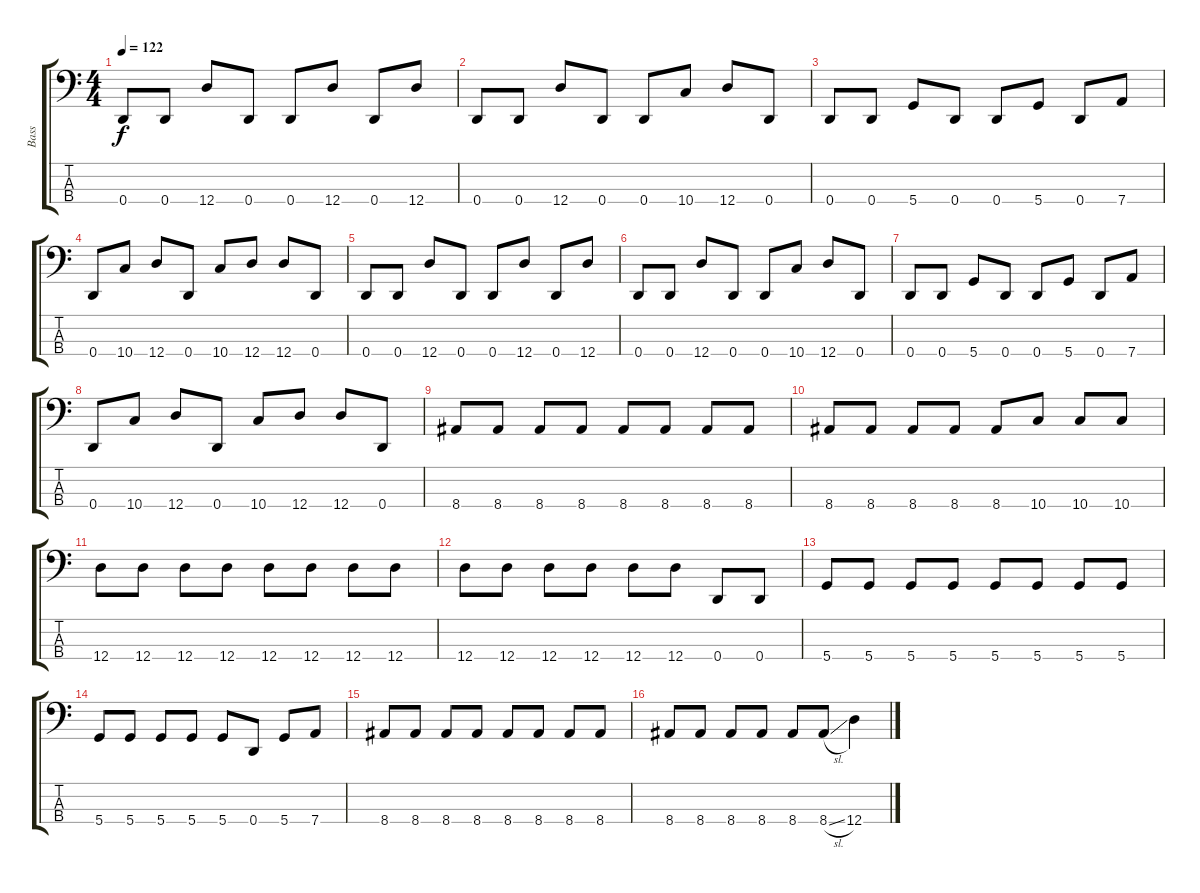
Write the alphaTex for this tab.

\track ("Bass" "Bass") {instrument electricbassfinger}
\staff {score tabs}
\tuning (G2 D2 A1 D1) {hide}
\ts (4 4)
\tempo 122
\clef f4
\ks c
0.4.8{dy f} 0.4.8 12.4.8 0.4.8 0.4.8 12.4.8 0.4.8 12.4.8 |
0.4.8 0.4.8 12.4.8 0.4.8 0.4.8 10.4.8 12.4.8 0.4.8 |
0.4.8 0.4.8 5.4.8 0.4.8 0.4.8 5.4.8 0.4.8 7.4.8 |
0.4.8 10.4.8 12.4.8 0.4.8 10.4.8 12.4.8 12.4.8 0.4.8 |
0.4.8 0.4.8 12.4.8 0.4.8 0.4.8 12.4.8 0.4.8 12.4.8 |
0.4.8 0.4.8 12.4.8 0.4.8 0.4.8 10.4.8 12.4.8 0.4.8 |
0.4.8 0.4.8 5.4.8 0.4.8 0.4.8 5.4.8 0.4.8 7.4.8 |
0.4.8 10.4.8 12.4.8 0.4.8 10.4.8 12.4.8 12.4.8 0.4.8 |
8.4.8 8.4.8 8.4.8 8.4.8 8.4.8 8.4.8 8.4.8 8.4.8 |
8.4.8 8.4.8 8.4.8 8.4.8 8.4.8 10.4.8 10.4.8 10.4.8 |
12.4.8 12.4.8 12.4.8 12.4.8 12.4.8 12.4.8 12.4.8 12.4.8 |
12.4.8 12.4.8 12.4.8 12.4.8 12.4.8 12.4.8 0.4.8 0.4.8 |
5.4.8 5.4.8 5.4.8 5.4.8 5.4.8 5.4.8 5.4.8 5.4.8 |
5.4.8 5.4.8 5.4.8 5.4.8 5.4.8 0.4.8 5.4.8 7.4.8 |
8.4.8 8.4.8 8.4.8 8.4.8 8.4.8 8.4.8 8.4.8 8.4.8 |
8.4.8 8.4.8 8.4.8 8.4.8 8.4.8 8.4{sl}.8 12.4{ss}.4
